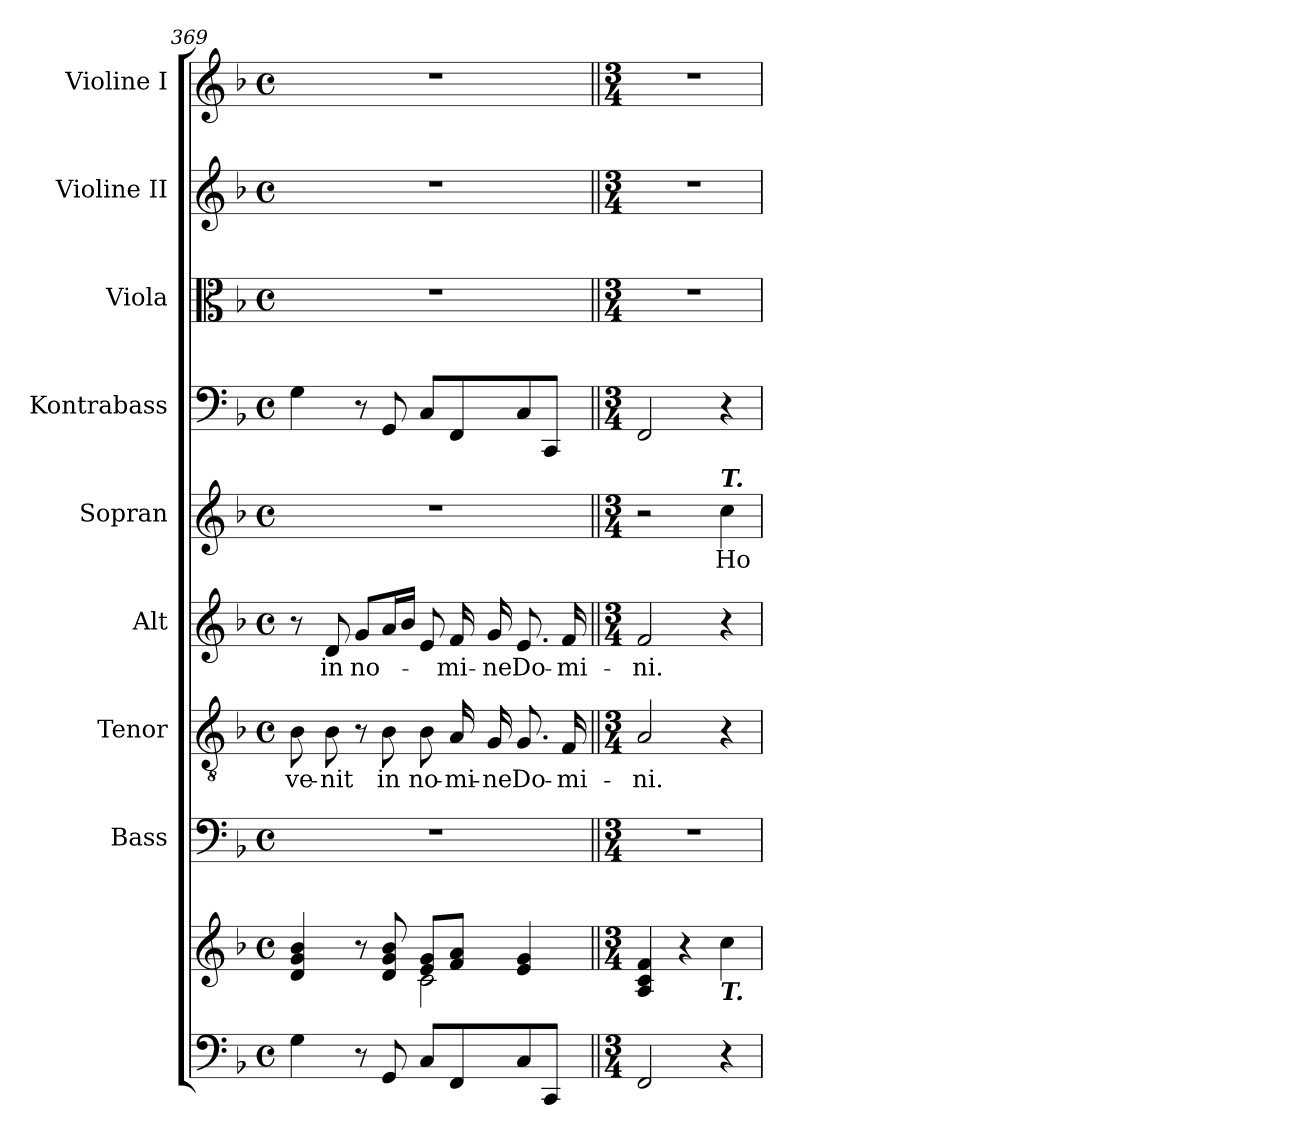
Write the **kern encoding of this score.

**kern	**kern	**kern	**kern	**text	**kern	**text	**kern	**text	**kern	**kern	**kern	**kern
*part9	*part9	*part8	*part7	*part7	*part6	*part6	*part5	*part5	*part4	*part3	*part2	*part1
*staff10	*staff9	*staff8	*staff7	*staff7	*staff6	*staff6	*staff5	*staff5	*staff4	*staff3	*staff2	*staff1
*	*	*I"Bass	*I"Tenor	*	*I"Alt	*	*I"Sopran	*	*I"Kontrabass	*I"Viola	*I"Violine II	*I"Violine I
*	*	*I'B.	*I'T.	*	*I'A.	*	*I'S.	*	*I'Kb.	*I'Vla.	*I'Vl. II	*I'Vl. I
*clefF4	*clefG2	*clefF4	*clefGv2	*	*clefG2	*	*clefG2	*	*clefF4	*clefC3	*clefG2	*clefG2
*	*	*	*	*	*	*	*	*	*ITrd7c12	*	*	*
*k[b-]	*k[b-]	*k[b-]	*k[b-]	*	*k[b-]	*	*k[b-]	*	*k[b-]	*k[b-]	*k[b-]	*k[b-]
*F:	*F:	*F:	*F:	*	*F:	*	*F:	*	*F:	*F:	*F:	*F:
*M4/4	*M4/4	*M4/4	*M4/4	*	*M4/4	*	*M4/4	*	*M4/4	*M4/4	*M4/4	*M4/4
*met(c)	*met(c)	*met(c)	*met(c)	*	*met(c)	*	*met(c)	*	*met(c)	*met(c)	*met(c)	*met(c)
=369	=369	=369	=369	=369	=369	=369	=369	=369	=369	=369	=369	=369
*	*^	*	*	*	*	*	*	*	*	*	*	*
!	!	!	!	!	!LO:LY:b	!	!	!	!	!	!	!	!
4G\	4d/ 4g/ 4b-/	2ryy	1r	8B-\	ve-	8r	.	1r	.	4GG\	1r	1r	1r
!	!	!	!	!	!LO:LY:b	!	!LO:LY:b	!	!	!	!	!	!
.	.	.	.	8B-\	-nit	8d/	in	.	.	.	.	.	.
!	!	!	!	!	!	!	!LO:LY:b	!	!	!	!	!	!
8r	8r	.	.	8r	.	8g/L	no-	.	.	8r	.	.	.
!	!	!	!	!	!LO:LY:b	!	!	!	!	!	!	!	!
8GG/	8d/ 8g/ 8b-/	.	.	8B-\	in	16a/L	.	.	.	8GGG/	.	.	.
.	.	.	.	.	.	16b-/JJ	.	.	.	.	.	.	.
!	!	!	!	!	!LO:LY:b	!	!	!	!	!	!	!	!
8C/L	8e/ 8g/L	2c\	.	8B-\	no-	8e/	.	.	.	8CC/L	.	.	.
!	!	!	!	!	!LO:LY:b	!	!LO:LY:b	!	!	!	!	!	!
8FF/	8f/ 8a/J	.	.	16A/	-mi-	16f/	-mi-	.	.	8FFF/	.	.	.
!	!	!	!	!	!LO:LY:b	!	!LO:LY:b	!	!	!	!	!	!
.	.	.	.	16G/	-ne	16g/	-ne	.	.	.	.	.	.
!	!	!	!	!	!LO:LY:b	!	!LO:LY:b	!	!	!	!	!	!
8C/	4e/ 4g/	.	.	8.G/	Do-	8.e/	Do-	.	.	8CC/	.	.	.
8CC/J	.	.	.	.	.	.	.	.	.	8CCC/J	.	.	.
!	!	!	!	!	!LO:LY:b	!	!LO:LY:b	!	!	!	!	!	!
.	.	.	.	16F/	-mi-	16f/	-mi-	.	.	.	.	.	.
*	*v	*v	*	*	*	*	*	*	*	*	*	*	*
!!LO:PB:g=z
=370||	=370||	=370||	=370||	=370||	=370||	=370||	=370||	=370||	=370||	=370||	=370||	=370||
*M3/4	*M3/4	*M3/4	*M3/4	*	*M3/4	*	*M3/4	*	*M3/4	*M3/4	*M3/4	*M3/4
!	!	!	!	!LO:LY:b	!	!LO:LY:b	!	!	!	!	!	!
2FF/	4A/ 4c/ 4f/	2.r	2A/	-ni.	2f/	-ni.	2r	.	2FFF/	2.r	2.r	2.r
.	4r	.	.	.	.	.	.	.	.	.	.	.
!	!	!	!	!	!	!	!LO:TX:a:Bi:t=T.	!	!	!	!	!
!	!LO:TX:b:Bi:t=T.	!	!	!	!	!	!	!	!	!	!	!
!	!	!	!	!	!	!	!	!LO:LY:b	!	!	!	!
4r	4cc\	.	4r	.	4r	.	4cc\	Ho-	4r	.	.	.
=	=	=	=	=	=	=	=	=	=	=	=	=
*-	*-	*-	*-	*-	*-	*-	*-	*-	*-	*-	*-	*-
